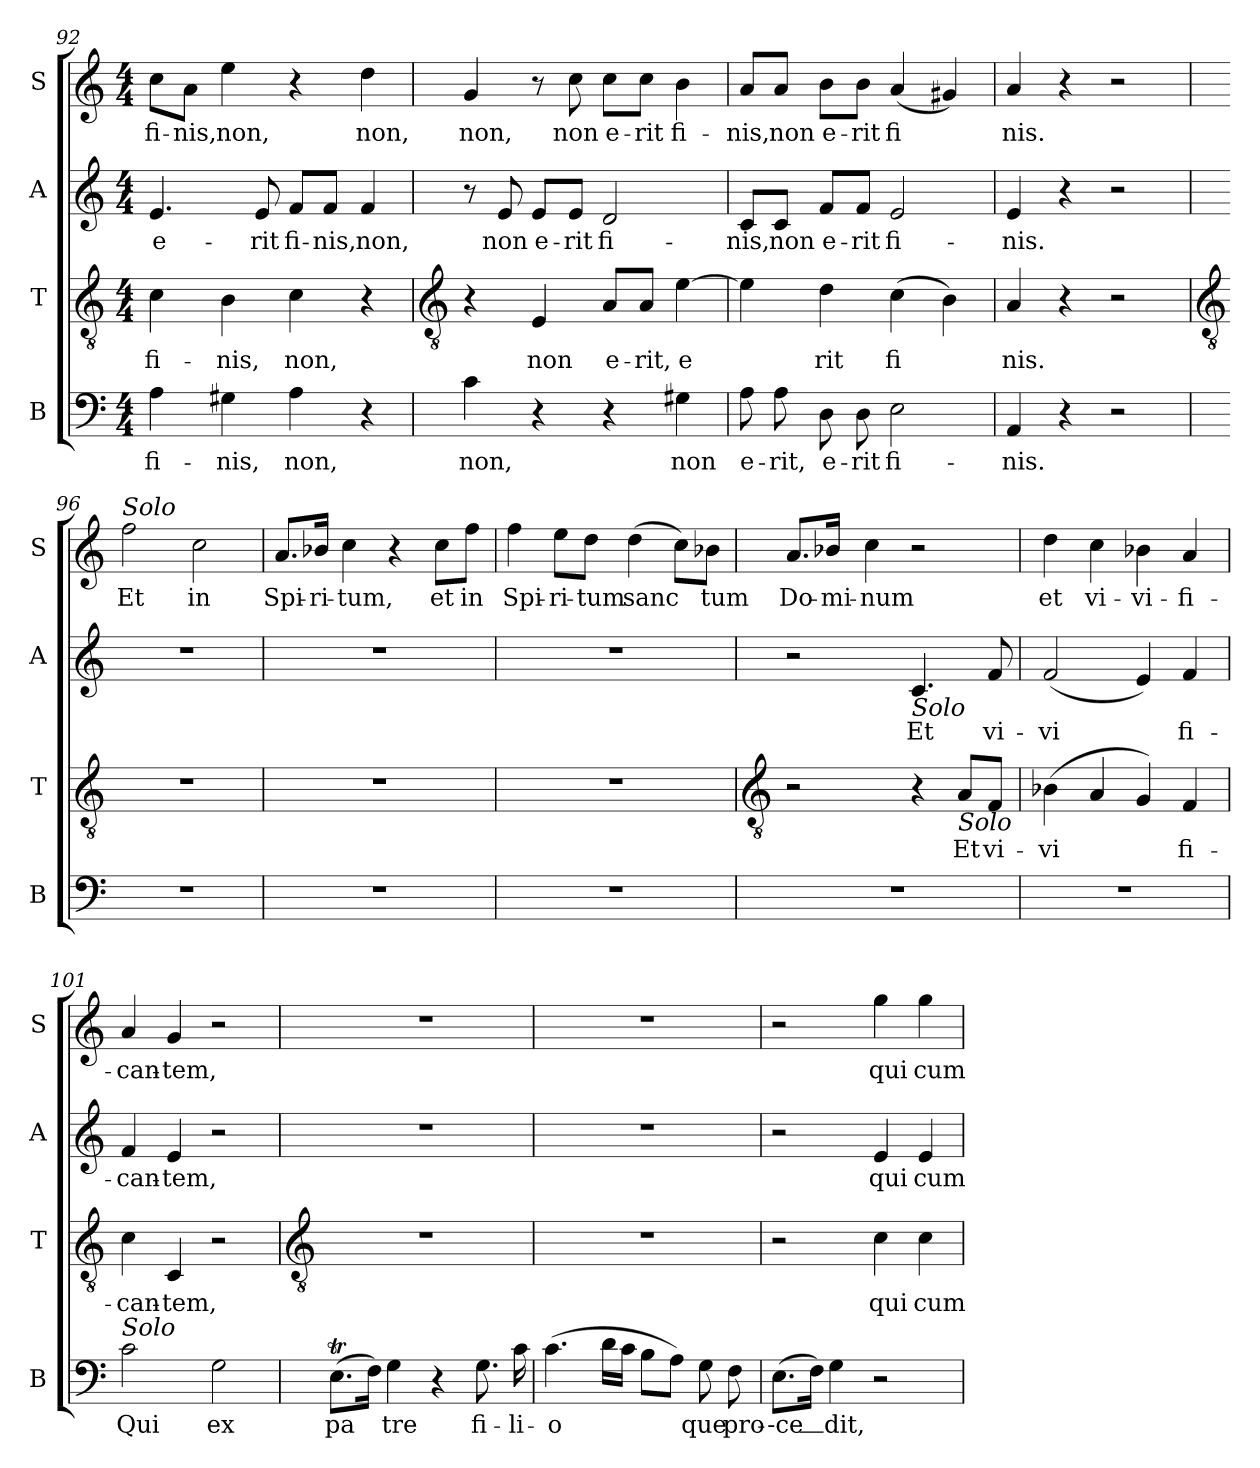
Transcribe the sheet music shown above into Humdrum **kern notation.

**kern	**text	**kern	**text	**kern	**text	**kern	**text
*part4	*part4	*part3	*part3	*part2	*part2	*part1	*part1
*staff4	*staff4	*staff3	*staff3	*staff2	*staff2	*staff1	*staff1
*I"B	*	*I"T	*	*I"A	*	*I"S	*
*I'B	*	*I'T	*	*I'A	*	*I'S	*
*clefF4	*	*clefGv2	*	*clefG2	*	*clefG2	*
*k[]	*	*k[]	*	*k[]	*	*k[]	*
*C:	*	*C:	*	*C:	*	*C:	*
*M4/4	*	*M4/4	*	*M4/4	*	*M4/4	*
=92	=92	=92	=92	=92	=92	=92	=92
!	!LO:LY:b	!	!LO:LY:b	!	!LO:LY:b	!	!LO:LY:b
4A	fi-	4c	fi-	4.e	e-	8cc\L	fi-
!	!	!	!	!	!	!	!LO:LY:b
.	.	.	.	.	.	8a\J	-nis,
!	!LO:LY:b	!	!LO:LY:b	!	!	!	!LO:LY:b
4G#X	-nis,	4B	-nis,	.	.	4ee	non,
!	!	!	!	!	!LO:LY:b	!	!
.	.	.	.	8e	-rit	.	.
!	!LO:LY:b	!	!LO:LY:b	!	!LO:LY:b	!	!
4A	non,	4c	non,	8f/L	fi-	4r	.
!	!	!	!	!	!LO:LY:b	!	!
.	.	.	.	8f/J	-nis,	.	.
!	!	!	!	!	!LO:LY:b	!	!LO:LY:b
4r	.	4r	.	4f	non,	4dd	non,
!!LO:LB:g=z
=93	=93	=93	=93	=93	=93	=93	=93
*	*	*clefGv2	*	*	*	*	*
!	!LO:LY:b	!	!	!	!	!	!LO:LY:b
4c	non,	4r	.	8r	.	4g	non,
!	!	!	!	!	!LO:LY:b	!	!
.	.	.	.	8e	non	.	.
!	!	!	!LO:LY:b	!	!LO:LY:b	!	!
4r	.	4E	non	8e/L	e-	8r	.
!	!	!	!	!	!LO:LY:b	!	!LO:LY:b
.	.	.	.	8e/J	-rit	8cc	non
!	!	!	!LO:LY:b	!	!LO:LY:b	!	!LO:LY:b
4r	.	8A/L	e-	2d	fi-	8cc\L	e-
!	!	!	!LO:LY:b	!	!	!	!LO:LY:b
.	.	8A/J	-rit,	.	.	8cc\J	-rit
!	!LO:LY:b	!	!LO:LY:b	!	!	!	!LO:LY:b
4G#X	non	[4e	e	.	.	4b	fi-
=94	=94	=94	=94	=94	=94	=94	=94
!	!LO:LY:b	!	!	!	!LO:LY:b	!	!LO:LY:b
8A	e-	4e]	.	8c/L	-nis,	8a/L	-nis,
!	!LO:LY:b	!	!	!	!LO:LY:b	!	!LO:LY:b
8A	-rit,	.	.	8c/J	non	8a/J	non
!	!LO:LY:b	!	!LO:LY:b	!	!LO:LY:b	!	!LO:LY:b
8D	e-	4d	rit	8f/L	e-	8b\L	e-
!	!LO:LY:b	!	!	!	!LO:LY:b	!	!LO:LY:b
8D	-rit	.	.	8f/J	-rit	8b\J	-rit
!	!LO:LY:b	!	!LO:LY:b	!	!LO:LY:b	!	!LO:LY:b
2E	fi-	(>4c	fi	2e	fi-	(<4a	fi
.	.	4B)	.	.	.	4g#X)	.
=95	=95	=95	=95	=95	=95	=95	=95
!	!LO:LY:b	!	!LO:LY:b	!	!LO:LY:b	!	!LO:LY:b
4AA	-nis.	4A	nis.	4e	-nis.	4a	nis.
4r	.	4r	.	4r	.	4r	.
2r	.	2r	.	2r	.	2r	.
!!LO:LB:g=z
=96	=96	=96	=96	=96	=96	=96	=96
*	*	*clefGv2	*	*	*	*	*
!	!	!	!	!	!	!LO:TX:a:i:t=Solo	!
!	!	!	!	!	!	!	!LO:LY:b
1r	.	1r	.	1r	.	2ff	Et
!	!	!	!	!	!	!	!LO:LY:b
.	.	.	.	.	.	2cc	in
=97	=97	=97	=97	=97	=97	=97	=97
!	!	!	!	!	!	!	!LO:LY:b
1r	.	1r	.	1r	.	8.a/L	Spi-
!	!	!	!	!	!	!	!LO:LY:b
.	.	.	.	.	.	16b-X/Jk	-ri-
!	!	!	!	!	!	!	!LO:LY:b
.	.	.	.	.	.	4cc	-tum,
.	.	.	.	.	.	4r	.
!	!	!	!	!	!	!	!LO:LY:b
.	.	.	.	.	.	8cc\L	et
!	!	!	!	!	!	!	!LO:LY:b
.	.	.	.	.	.	8ff\J	in
=98	=98	=98	=98	=98	=98	=98	=98
!	!	!	!	!	!	!	!LO:LY:b
1r	.	1r	.	1r	.	4ff	Spi-
!	!	!	!	!	!	!	!LO:LY:b
.	.	.	.	.	.	8ee\L	-ri-
!	!	!	!	!	!	!	!LO:LY:b
.	.	.	.	.	.	8dd\J	-tum
!	!	!	!	!	!	!	!LO:LY:b
.	.	.	.	.	.	(>4dd	sanc
.	.	.	.	.	.	8cc\L)	.
!	!	!	!	!	!	!	!LO:LY:b
.	.	.	.	.	.	8b-X\J	tum
!!LO:LB:g=z
=99	=99	=99	=99	=99	=99	=99	=99
*	*	*clefGv2	*	*	*	*	*
!	!	!	!	!	!	!	!LO:LY:b
1r	.	2r	.	2r	.	8.a/L	Do-
!	!	!	!	!	!	!	!LO:LY:b
.	.	.	.	.	.	16b-X/Jk	-mi-
!	!	!	!	!	!	!	!LO:LY:b
.	.	.	.	.	.	4cc	-num
!	!	!	!	!LO:TX:b:i:t=Solo	!	!	!
!	!	!	!	!	!LO:LY:b	!	!
.	.	4r	.	4.c	Et	2r	.
!	!	!LO:TX:b:i:t=Solo	!	!	!	!	!
!	!	!	!LO:LY:b	!	!	!	!
.	.	8A/L	Et	.	.	.	.
!	!	!	!LO:LY:b	!	!LO:LY:b	!	!
.	.	8F/J	vi-	8f	vi-	.	.
=100	=100	=100	=100	=100	=100	=100	=100
!	!	!	!LO:LY:b	!	!LO:LY:b	!	!LO:LY:b
1r	.	(<4B-X	-vi	(<2f	-vi	4dd	et
!	!	!	!	!	!	!	!LO:LY:b
.	.	4A	.	.	.	4cc	vi-
!	!	!	!	!	!	!	!LO:LY:b
.	.	4G)	.	4e)	.	4b-X	-vi-
!	!	!	!LO:LY:b	!	!LO:LY:b	!	!LO:LY:b
.	.	4F	fi-	4f	fi-	4a	-fi-
=101	=101	=101	=101	=101	=101	=101	=101
!LO:TX:a:i:t=Solo	!	!	!	!	!	!	!
!	!LO:LY:b	!	!LO:LY:b	!	!LO:LY:b	!	!LO:LY:b
2c	Qui	4c	-can-	4f	-can-	4a	-can-
!	!	!	!LO:LY:b	!	!LO:LY:b	!	!LO:LY:b
.	.	4C	-tem,	4e	-tem,	4g	-tem,
!	!LO:LY:b	!	!	!	!	!	!
2G	ex	2r	.	2r	.	2r	.
!!LO:LB:g=z
=102	=102	=102	=102	=102	=102	=102	=102
*	*	*clefGv2	*	*	*	*	*
!	!LO:LY:b	!	!	!	!	!	!
(>8.EtL	pa	1r	.	1r	.	1r	.
16FJ)	.	.	.	.	.	.	.
!	!LO:LY:b	!	!	!	!	!	!
4G	tre	.	.	.	.	.	.
4r	.	.	.	.	.	.	.
!	!LO:LY:b	!	!	!	!	!	!
8.G	fi-	.	.	.	.	.	.
!	!LO:LY:b	!	!	!	!	!	!
16c	-li-	.	.	.	.	.	.
=103	=103	=103	=103	=103	=103	=103	=103
!	!LO:LY:b	!	!	!	!	!	!
(>4.c	-o	1r	.	1r	.	1r	.
16dLL	.	.	.	.	.	.	.
16cJJ	.	.	.	.	.	.	.
8BL	.	.	.	.	.	.	.
8AJ)	.	.	.	.	.	.	.
!	!LO:LY:b	!	!	!	!	!	!
8G	que	.	.	.	.	.	.
!	!LO:LY:b	!	!	!	!	!	!
8F	pro-	.	.	.	.	.	.
=104	=104	=104	=104	=104	=104	=104	=104
!	!LO:LY:b	!	!	!	!	!	!
(>8.EL	--ce_-	2r	.	2r	.	2r	.
16FJ)	.	.	.	.	.	.	.
!	!LO:LY:b	!	!	!	!	!	!
4G	-dit,	.	.	.	.	.	.
!	!	!	!LO:LY:b	!	!LO:LY:b	!	!LO:LY:b
2r	.	4c	qui	4e	qui	4gg	qui
!	!	!	!LO:LY:b	!	!LO:LY:b	!	!LO:LY:b
.	.	4c	cum	4e	cum	4gg	cum
=	=	=	=	=	=	=	=
*-	*-	*-	*-	*-	*-	*-	*-
